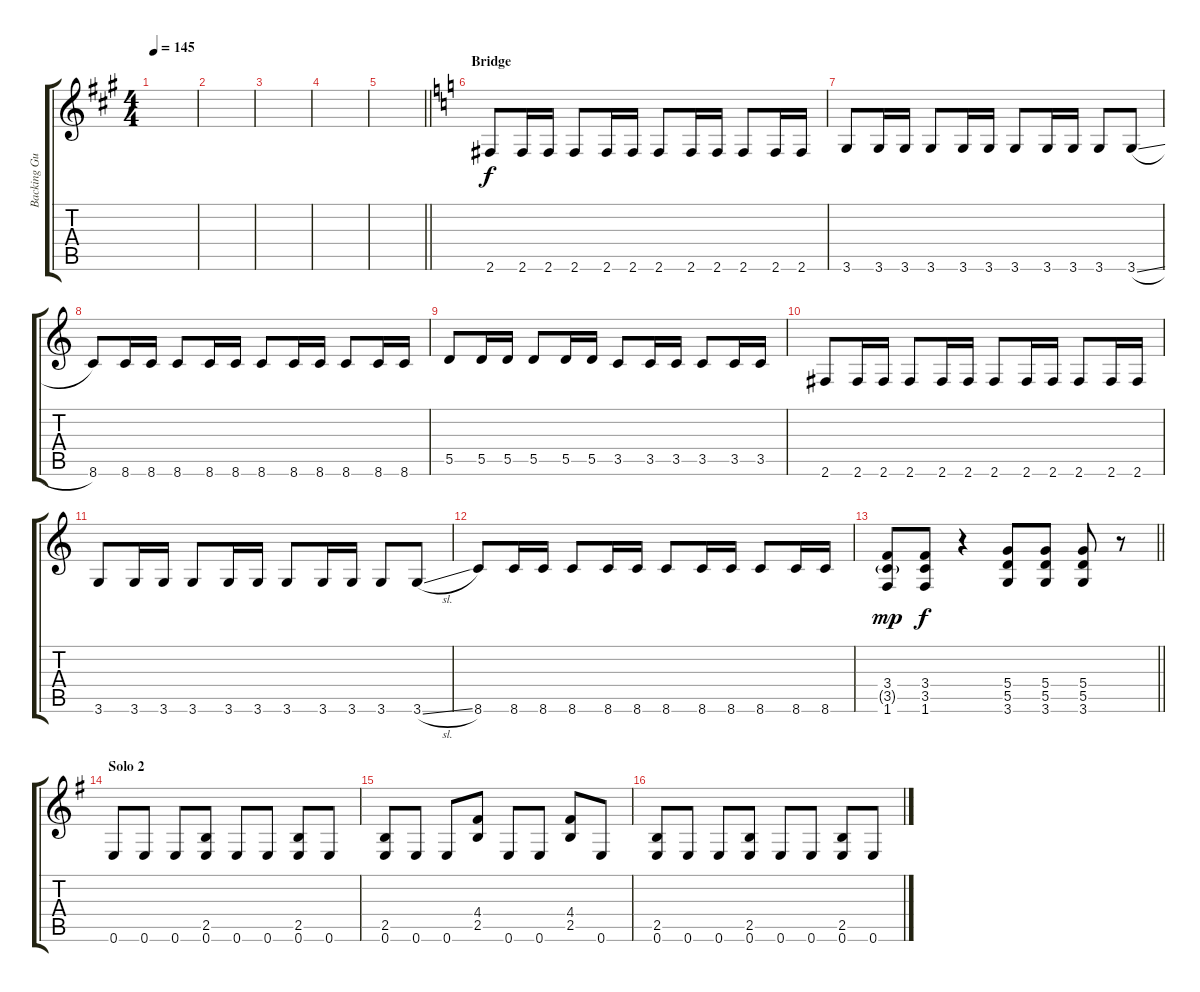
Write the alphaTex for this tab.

\track ("Backing Guitar" "Backing Gu") {instrument electricguitarjazz}
\staff {score tabs}
\tuning (E4 B3 G3 D3 A2 E2) {hide}
\ts (4 4)
\tempo 145
\clef g2
\ks a
|
|
|
|
\barLineRight lightlight
|
\section ("" "Bridge")
\ks c
2.6.8{instrument electricguitarmuted} 2.6.16 2.6.16 2.6.8 2.6.16 2.6.16 2.6.8 2.6.16 2.6.16 2.6.8 2.6.16 2.6.16 |
3.6.8 3.6.16 3.6.16 3.6.8 3.6.16 3.6.16 3.6.8 3.6.16 3.6.16 3.6.8 3.6{sl}.8 |
8.6.8 8.6.16 8.6.16 8.6.8 8.6.16 8.6.16 8.6.8 8.6.16 8.6.16 8.6.8 8.6.16 8.6.16 |
5.5.8 5.5.16 5.5.16 5.5.8 5.5.16 5.5.16 3.5.8 3.5.16 3.5.16 3.5.8 3.5.16 3.5.16 |
2.6.8 2.6.16 2.6.16 2.6.8 2.6.16 2.6.16 2.6.8 2.6.16 2.6.16 2.6.8 2.6.16 2.6.16 |
3.6.8 3.6.16 3.6.16 3.6.8 3.6.16 3.6.16 3.6.8 3.6.16 3.6.16 3.6.8 3.6{sl}.8 |
8.6.8 8.6.16 8.6.16 8.6.8 8.6.16 8.6.16 8.6.8 8.6.16 8.6.16 8.6.8 8.6.16 8.6.16 |
\barLineRight lightlight
(3.4 3.5{g} 1.6).8{dy mp instrument overdrivenguitar} (3.4 3.5 1.6).8{dy f} r.4 (5.4 5.5 3.6).8 (5.4 5.5 3.6).8 (5.4 5.5 3.6).8 r.8 |
\section ("" "Solo 2")
\ks eminor
0.6.8{instrument electricguitarmuted} 0.6.8 0.6.8 (2.5 0.6).8 0.6.8 0.6.8 (2.5 0.6).8 0.6.8 |
(2.5 0.6).8 0.6.8 0.6.8 (4.4 2.5).8 0.6.8 0.6.8 (4.4 2.5).8 0.6.8 |
(2.5 0.6).8 0.6.8 0.6.8 (2.5 0.6).8 0.6.8 0.6.8 (2.5 0.6).8 0.6.8
